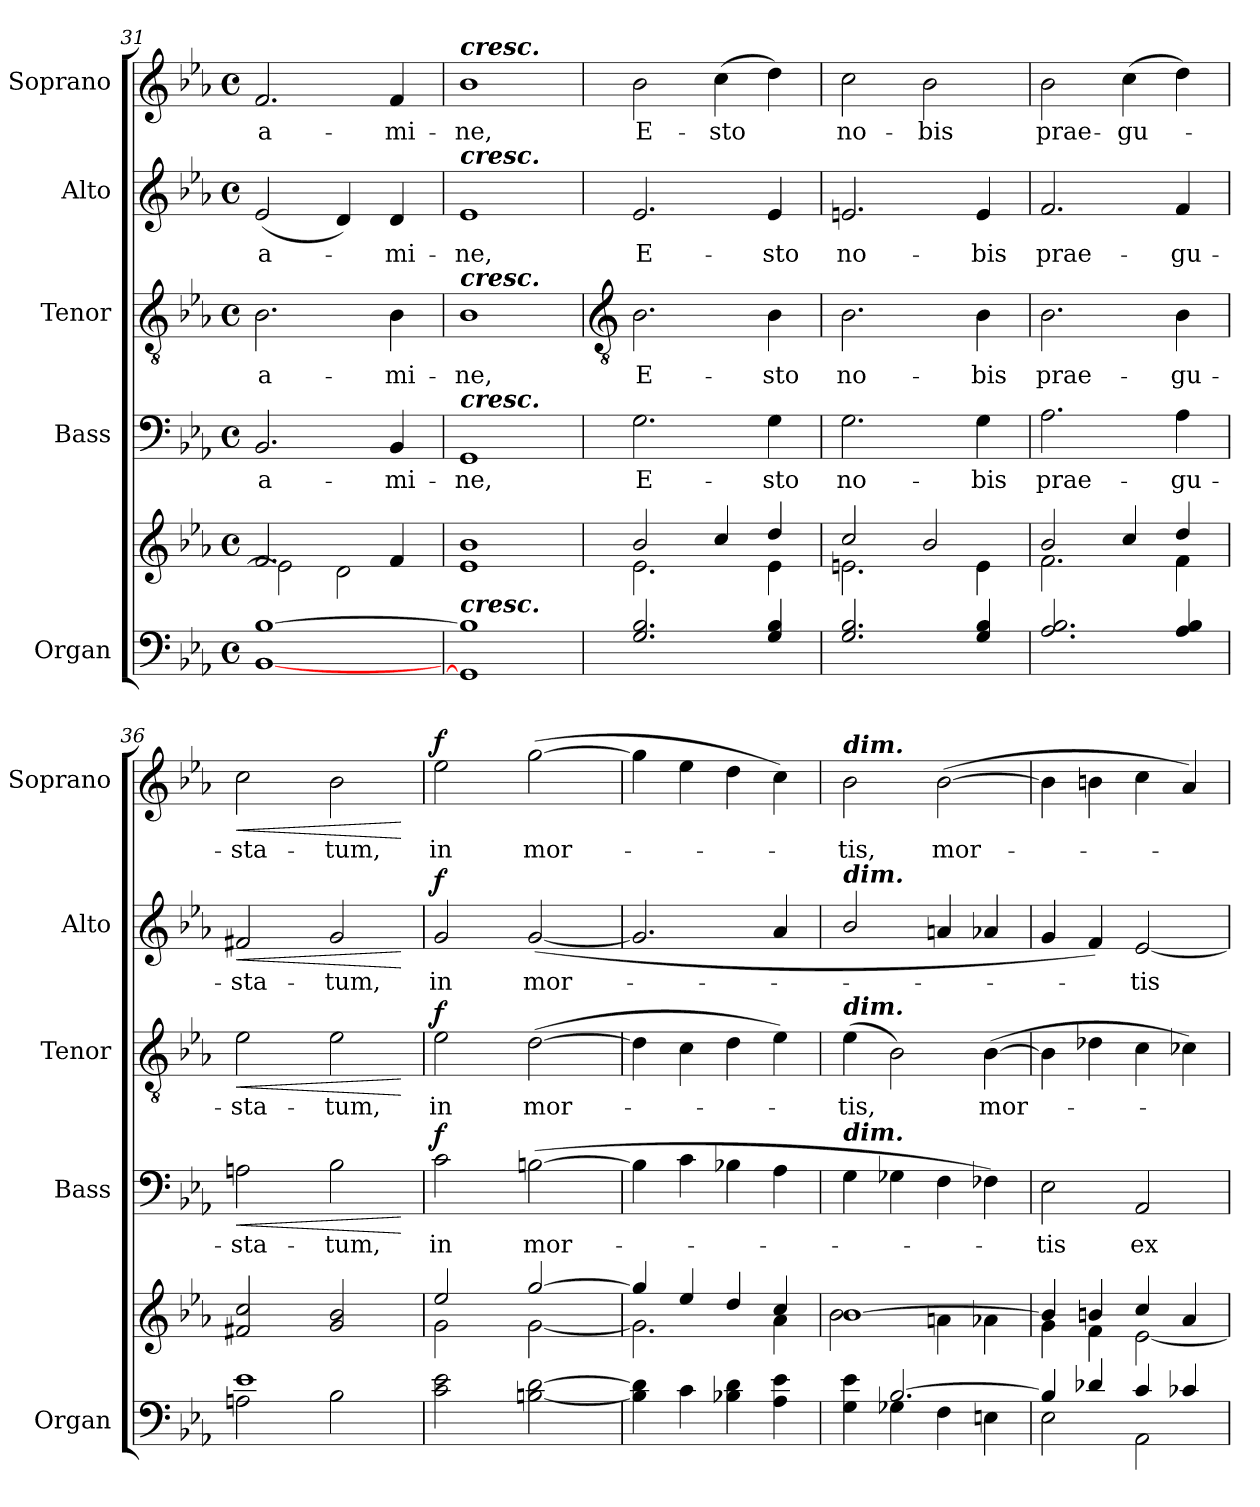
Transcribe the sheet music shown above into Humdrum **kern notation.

**kern	**kern	**kern	**text	**dynam	**kern	**text	**dynam	**kern	**text	**dynam	**kern	**text	**dynam
*part5	*part5	*part4	*part4	*part4	*part3	*part3	*part3	*part2	*part2	*part2	*part1	*part1	*part1
*staff6	*staff5	*staff4	*staff4	*staff4	*staff3	*staff3	*staff3	*staff2	*staff2	*staff2	*staff1	*staff1	*staff1
*I"Organ	*	*I"Bass	*	*	*I"Tenor	*	*	*I"Alto	*	*	*I"Soprano	*	*
*I'Organ	*	*I'Bass	*	*	*I'Tenor	*	*	*I'Alto	*	*	*I'Soprano	*	*
*clefF4	*clefG2	*clefF4	*	*	*clefGv2	*	*	*clefG2	*	*	*clefG2	*	*
*k[b-e-a-]	*k[b-e-a-]	*k[b-e-a-]	*	*	*k[b-e-a-]	*	*	*k[b-e-a-]	*	*	*k[b-e-a-]	*	*
*E-:	*E-:	*E-:	*	*	*E-:	*	*	*E-:	*	*	*E-:	*	*
*M4/4	*M4/4	*M4/4	*	*	*M4/4	*	*	*M4/4	*	*	*M4/4	*	*
*met(c)	*met(c)	*met(c)	*	*	*met(c)	*	*	*met(c)	*	*	*met(c)	*	*
=31	=31	=31	=31	=31	=31	=31	=31	=31	=31	=31	=31	=31	=31
*	*^	*	*	*	*	*	*	*	*	*	*	*	*
!	!	!	!	!LO:LY:b	!	!	!LO:LY:b	!	!	!LO:LY:b	!	!	!LO:LY:b	!
[1BB- [1B-	2.f/	2e-\]	2.BB-	-a-	.	2.B-	-a-	.	(<2e-	-a-	.	2.f	-a-	.
.	.	2d\	.	.	.	.	.	.	4d)	.	.	.	.	.
!	!	!	!	!LO:LY:b	!	!	!LO:LY:b	!	!	!LO:LY:b	!	!	!LO:LY:b	!
.	4f/	.	4BB-	-mi-	.	4B-	-mi-	.	4d	mi-	.	4f	-mi-	.
=32	=32	=32	=32	=32	=32	=32	=32	=32	=32	=32	=32	=32	=32	=32
!	!	!	!	!	!	!	!	!	!	!	!	!LO:TX:a:Bi:t=cresc.	!	!
!	!	!	!	!	!	!	!	!	!LO:TX:a:Bi:t=cresc.	!	!	!	!	!
!	!	!	!	!	!	!LO:TX:a:Bi:t=cresc.	!	!	!	!	!	!	!	!
!	!	!	!LO:TX:a:Bi:t=cresc.	!	!	!	!	!	!	!	!	!	!	!
!LO:TX:a:Bi:t=cresc.	!	!	!	!	!	!	!	!	!	!	!	!	!	!
!	!	!	!	!LO:LY:b	!	!	!LO:LY:b	!	!	!LO:LY:b	!	!	!LO:LY:b	!
1GG] 1B-]	1b-/	1e-\	1GG	-ne,	.	1B-	-ne,	.	1e-	-ne,	.	1b-	-ne,	.
!!LO:LB:g=z
=33	=33	=33	=33	=33	=33	=33	=33	=33	=33	=33	=33	=33	=33	=33
*	*	*	*	*	*	*clefGv2	*	*	*	*	*	*	*	*
*^	*	*	*	*	*	*	*	*	*	*	*	*	*	*
!	!	!	!	!	!LO:LY:b	!	!	!LO:LY:b	!	!	!LO:LY:b	!	!	!LO:LY:b	!
2.G 2.B-	1ryy	2b-/	2.e-\	2.G	E-	.	2.B-	E-	.	2.e-	E-	.	2b-	E-	.
!	!	!	!	!	!	!	!	!	!	!	!	!	!	!LO:LY:b	!
.	.	4cc/	.	.	.	.	.	.	.	.	.	.	(>4cc	-sto	.
!	!	!	!	!	!LO:LY:b	!	!	!LO:LY:b	!	!	!LO:LY:b	!	!	!	!
4G 4B-	.	4dd/	4e-\	4G	-sto	.	4B-	-sto	.	4e-	-sto	.	4dd)	.	.
=34	=34	=34	=34	=34	=34	=34	=34	=34	=34	=34	=34	=34	=34	=34	=34
!	!	!	!	!	!LO:LY:b	!	!	!LO:LY:b	!	!	!LO:LY:b	!	!	!LO:LY:b	!
2.G 2.B-	1ryy	2cc/	2.en\	2.G	no-	.	2.B-	no-	.	2.en	no-	.	2cc	no-	.
!	!	!	!	!	!	!	!	!	!	!	!	!	!	!LO:LY:b	!
.	.	2b-/	.	.	.	.	.	.	.	.	.	.	2b-	-bis	.
!	!	!	!	!	!LO:LY:b	!	!	!LO:LY:b	!	!	!LO:LY:b	!	!	!	!
4G 4B-	.	.	4e\	4G	-bis	.	4B-	-bis	.	4e	-bis	.	.	.	.
=35	=35	=35	=35	=35	=35	=35	=35	=35	=35	=35	=35	=35	=35	=35	=35
!	!	!	!	!	!LO:LY:b	!	!	!LO:LY:b	!	!	!LO:LY:b	!	!	!LO:LY:b	!
2.A- 2.B-	1ryy	2b-/	2.f\	2.A-	prae-	.	2.B-	prae-	.	2.f	prae-	.	2b-	prae-	.
!	!	!	!	!	!	!	!	!	!	!	!	!	!	!LO:LY:b	!
.	.	4cc/	.	.	.	.	.	.	.	.	.	.	(>4cc	-gu-	.
!	!	!	!	!	!LO:LY:b	!	!	!LO:LY:b	!	!	!LO:LY:b	!	!	!	!
4A- 4B-	.	4dd/	4f\	4A-	-gu-	.	4B-	-gu-	.	4f	-gu-	.	4dd)	.	.
=36	=36	=36	=36	=36	=36	=36	=36	=36	=36	=36	=36	=36	=36	=36	=36
!	!	!	!	!	!LO:LY:b	!LO:HP:b	!	!LO:LY:b	!LO:HP:b	!	!LO:LY:b	!LO:HP:b	!	!LO:LY:b	!LO:HP:b
1e-	2An\	2f#X/ 2cc/	4ryy	2An	-sta-	<	2e-	-sta-	<	2f#X	-sta-	<	2cc	sta-	<
.	.	.	4ryy	.	.	.	.	.	.	.	.	.	.	.	.
!	!	!	!	!	!LO:LY:b	!	!	!LO:LY:b	!	!	!LO:LY:b	!	!	!LO:LY:b	!
.	2B-\	2g/ 2b-/	4ryy	2B-	-tum,	.	2e-	-tum,	.	2g	-tum,	.	2b-	-tum,	.
.	.	.	4ryy	.	.	.	.	.	.	.	.	.	.	.	.
*v	*v	*	*	*	*	*	*	*	*	*	*	*	*	*	*
*	*v	*v	*	*	*	*	*	*	*	*	*	*	*	*
.	.	.	.	[	.	.	[	.	.	[	.	.	[
=37	=37	=37	=37	=37	=37	=37	=37	=37	=37	=37	=37	=37	=37
*^	*^	*	*	*	*	*	*	*	*	*	*	*	*
!	!	!	!	!	!LO:LY:b	!LO:DY:b	!	!LO:LY:b	!LO:DY:b	!	!LO:LY:b	!LO:DY:b	!	!LO:LY:b	!LO:DY:b
2c 2e-	4ryy	2ee-/	2g\	2c	in	f	2e-	in	f	2g	in	f	2ee-	in	f
.	4ryy	.	.	.	.	.	.	.	.	.	.	.	.	.	.
!	!	!	!	!	!LO:LY:b	!	!	!LO:LY:b	!	!	!LO:LY:b	!	!	!LO:LY:b	!
[2Bn [2d	4ryy	[2gg/	[2g\	(>[2Bn	mor-	.	(>[2d	mor-	.	(<[2g	mor-	.	(>[2gg	mor-	.
.	4ryy	.	.	.	.	.	.	.	.	.	.	.	.	.	.
=38	=38	=38	=38	=38	=38	=38	=38	=38	=38	=38	=38	=38	=38	=38	=38
4B] 4d]	4ryy	4gg/]	2.g\]	4B]	.	.	4d]	.	.	2.g]	.	.	4gg]	.	.
4c	4ryy	4ee-/	.	4c	.	.	4c	.	.	.	.	.	4ee-	.	.
4B-X 4d	4ryy	4dd/	.	4B-X	.	.	4d	.	.	.	.	.	4dd	.	.
4A- 4e-	4ryy	4cc/	4a-\	4A-	.	.	4e-)	.	.	4a-	.	.	4cc)	.	.
=39	=39	=39	=39	=39	=39	=39	=39	=39	=39	=39	=39	=39	=39	=39	=39
!	!	!	!	!	!	!	!	!	!	!	!	!	!LO:TX:a:Bi:t=dim.	!	!
!	!	!	!	!	!	!	!	!	!	!LO:TX:a:Bi:t=dim.	!	!	!	!	!
!	!	!	!	!	!	!	!LO:TX:a:Bi:t=dim.	!	!	!	!	!	!	!	!
!	!	!	!	!LO:TX:a:Bi:t=dim.	!	!	!	!	!	!	!	!	!	!	!
!	!	!	!	!	!	!	!	!LO:LY:b	!	!	!	!	!	!LO:LY:b	!
4G 4e-	4ryy	[1b-/	2b-\	4G	.	.	(>4e-	tis,	.	2b-/	.	.	2b-	tis,	.
[2.B-	4G-X\	.	.	4G-X	.	.	2B-)	.	.	.	.	.	.	.	.
!	!	!	!	!	!	!	!	!	!	!	!	!	!	!LO:LY:b	!
.	4F\	.	4an\	4F	.	.	.	.	.	4an	.	.	(>[2b-	mor-	.
!	!	!	!	!	!	!	!	!LO:LY:b	!	!	!	!	!	!	!
.	4En\	.	4a-X\	4F-X)	.	.	(>[4B-	mor-	.	4a-X	.	.	.	.	.
=40	=40	=40	=40	=40	=40	=40	=40	=40	=40	=40	=40	=40	=40	=40	=40
!	!	!	!	!	!LO:LY:b	!	!	!	!	!	!	!	!	!	!
4B-]	2E-\	4b-/]	4g\	2E-	tis	.	4B-]	.	.	4g	.	.	4b-]	.	.
4d-X	.	4bn/	4f\	.	.	.	4d-X	.	.	4f)	.	.	4bn	.	.
!	!	!	!	!	!LO:LY:b	!	!	!	!	!	!LO:LY:b	!	!	!	!
4c	2AA-\	4cc/	[2e-\	2AA-	ex-	.	4c	.	.	[2e-	tis	.	4cc	.	.
4c-X	.	4a-/	.	.	.	.	4c-X)	.	.	.	.	.	4a-)	.	.
*v	*v	*	*	*	*	*	*	*	*	*	*	*	*	*	*
*	*v	*v	*	*	*	*	*	*	*	*	*	*	*	*
=	=	=	=	=	=	=	=	=	=	=	=	=	=
*-	*-	*-	*-	*-	*-	*-	*-	*-	*-	*-	*-	*-	*-
